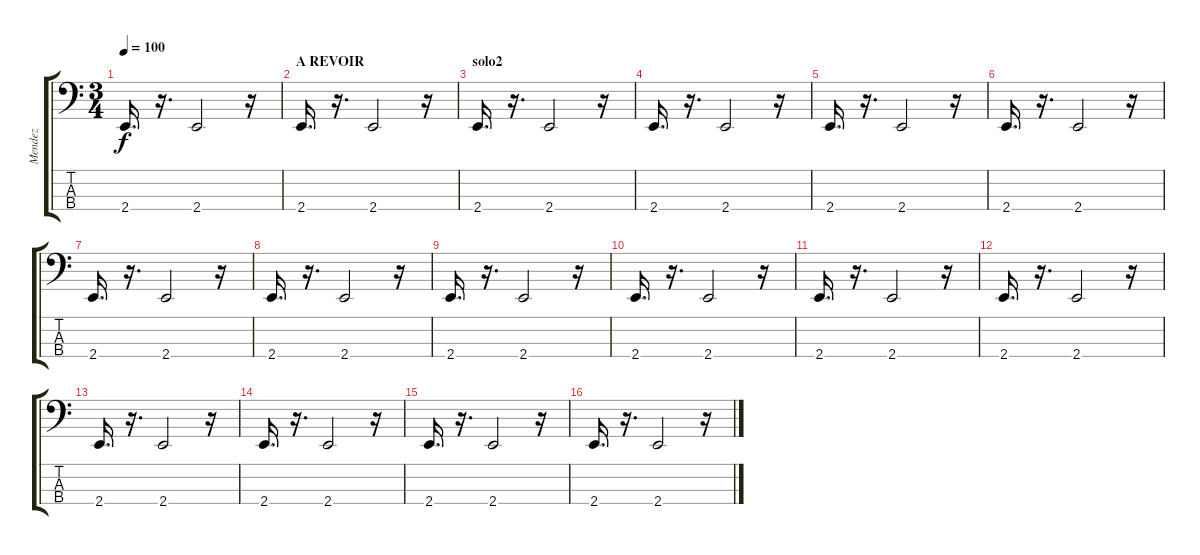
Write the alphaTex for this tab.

\track ("Mendez" "Mendez") {instrument electricbassfinger}
\staff {score tabs}
\tuning (G2 D2 A1 D1) {hide}
\ts (3 4)
\tempo 100
\clef f4
\ks c
2.4.16{d dy f} r.16{d} 2.4.2 r.16 |
\section ("" "A REVOIR")
2.4.16{d} r.16{d} 2.4.2 r.16 |
\section ("" "solo2")
2.4.16{d} r.16{d} 2.4.2 r.16 |
2.4.16{d} r.16{d} 2.4.2 r.16 |
2.4.16{d} r.16{d} 2.4.2 r.16 |
2.4.16{d} r.16{d} 2.4.2 r.16 |
2.4.16{d} r.16{d} 2.4.2 r.16 |
2.4.16{d} r.16{d} 2.4.2 r.16 |
2.4.16{d} r.16{d} 2.4.2 r.16 |
2.4.16{d} r.16{d} 2.4.2 r.16 |
2.4.16{d} r.16{d} 2.4.2 r.16 |
2.4.16{d} r.16{d} 2.4.2 r.16 |
2.4.16{d} r.16{d} 2.4.2 r.16 |
2.4.16{d} r.16{d} 2.4.2 r.16 |
2.4.16{d} r.16{d} 2.4.2 r.16 |
2.4.16{d} r.16{d} 2.4.2 r.16
